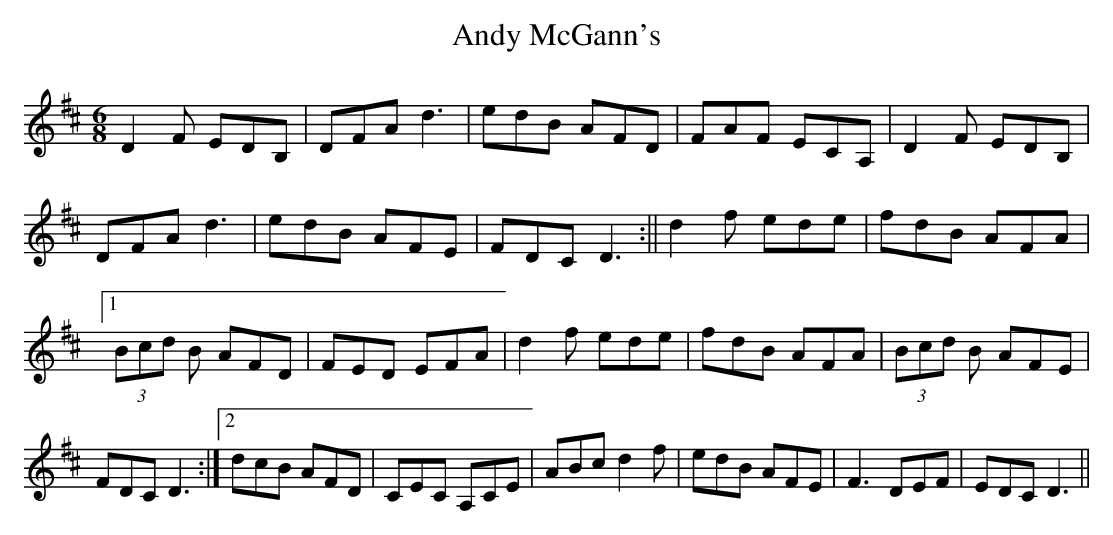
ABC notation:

X:1
T:Andy McGann's
M:6/8
L:1/8
K:D
D2F EDB,|DFA d3|edB AFD|FAF ECA,|\
D2F EDB,|DFA d3|edB AFE|FDC D3:||\
d2f ede|fdB AFA|1 (3Bcd B AFD|FED EFA|\
d2f ede|fdB AFA|(3Bcd B AFE|FDC D3:|2 dcB AFD|CEC A,CE|\
ABc d2f| edB AFE|F3 DEF|EDC D3||
